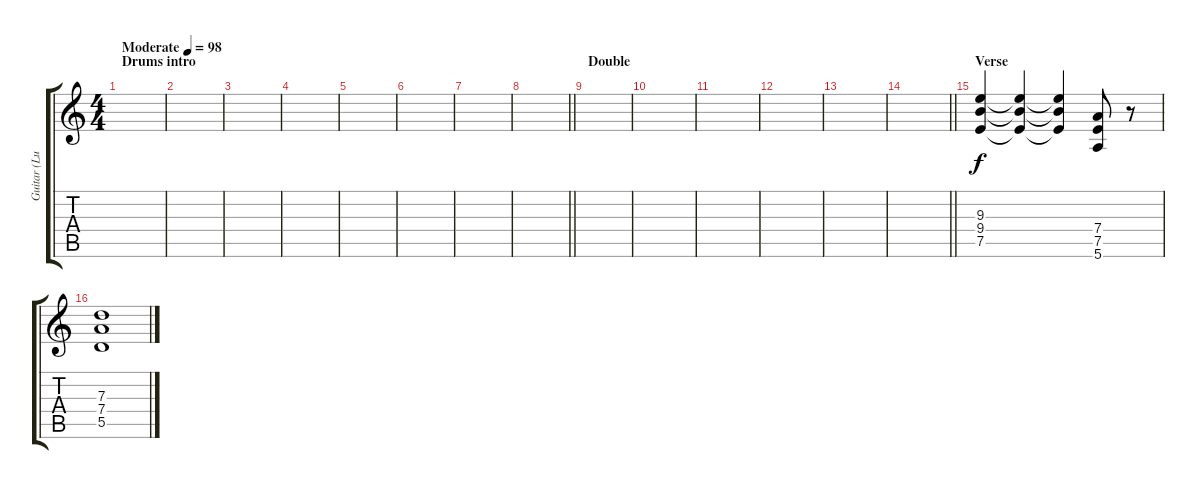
\track ("Guitar (Luther Grosvenor)" "Guitar (Lu") {instrument overdrivenguitar}
\staff {score tabs}
\tuning (E4 B3 G3 D3 A2 E2) {hide}
\ts (4 4)
\section ("" "Drums intro")
\tempo (98 "Moderate")
\clef g2
\ks c
|
|
|
|
|
|
|
\barLineRight lightlight
|
\section ("" "Double")
|
|
|
|
|
\barLineRight lightlight
|
\section ("" "Verse")
(9.3 9.4 7.5).4 (9.3{t} 9.4{t} 7.5{t}).4 (9.3{t} 9.4{t} 7.5{t}).4 (7.4 7.5 5.6).8 r.8 |
(7.3 7.4 5.5).1
